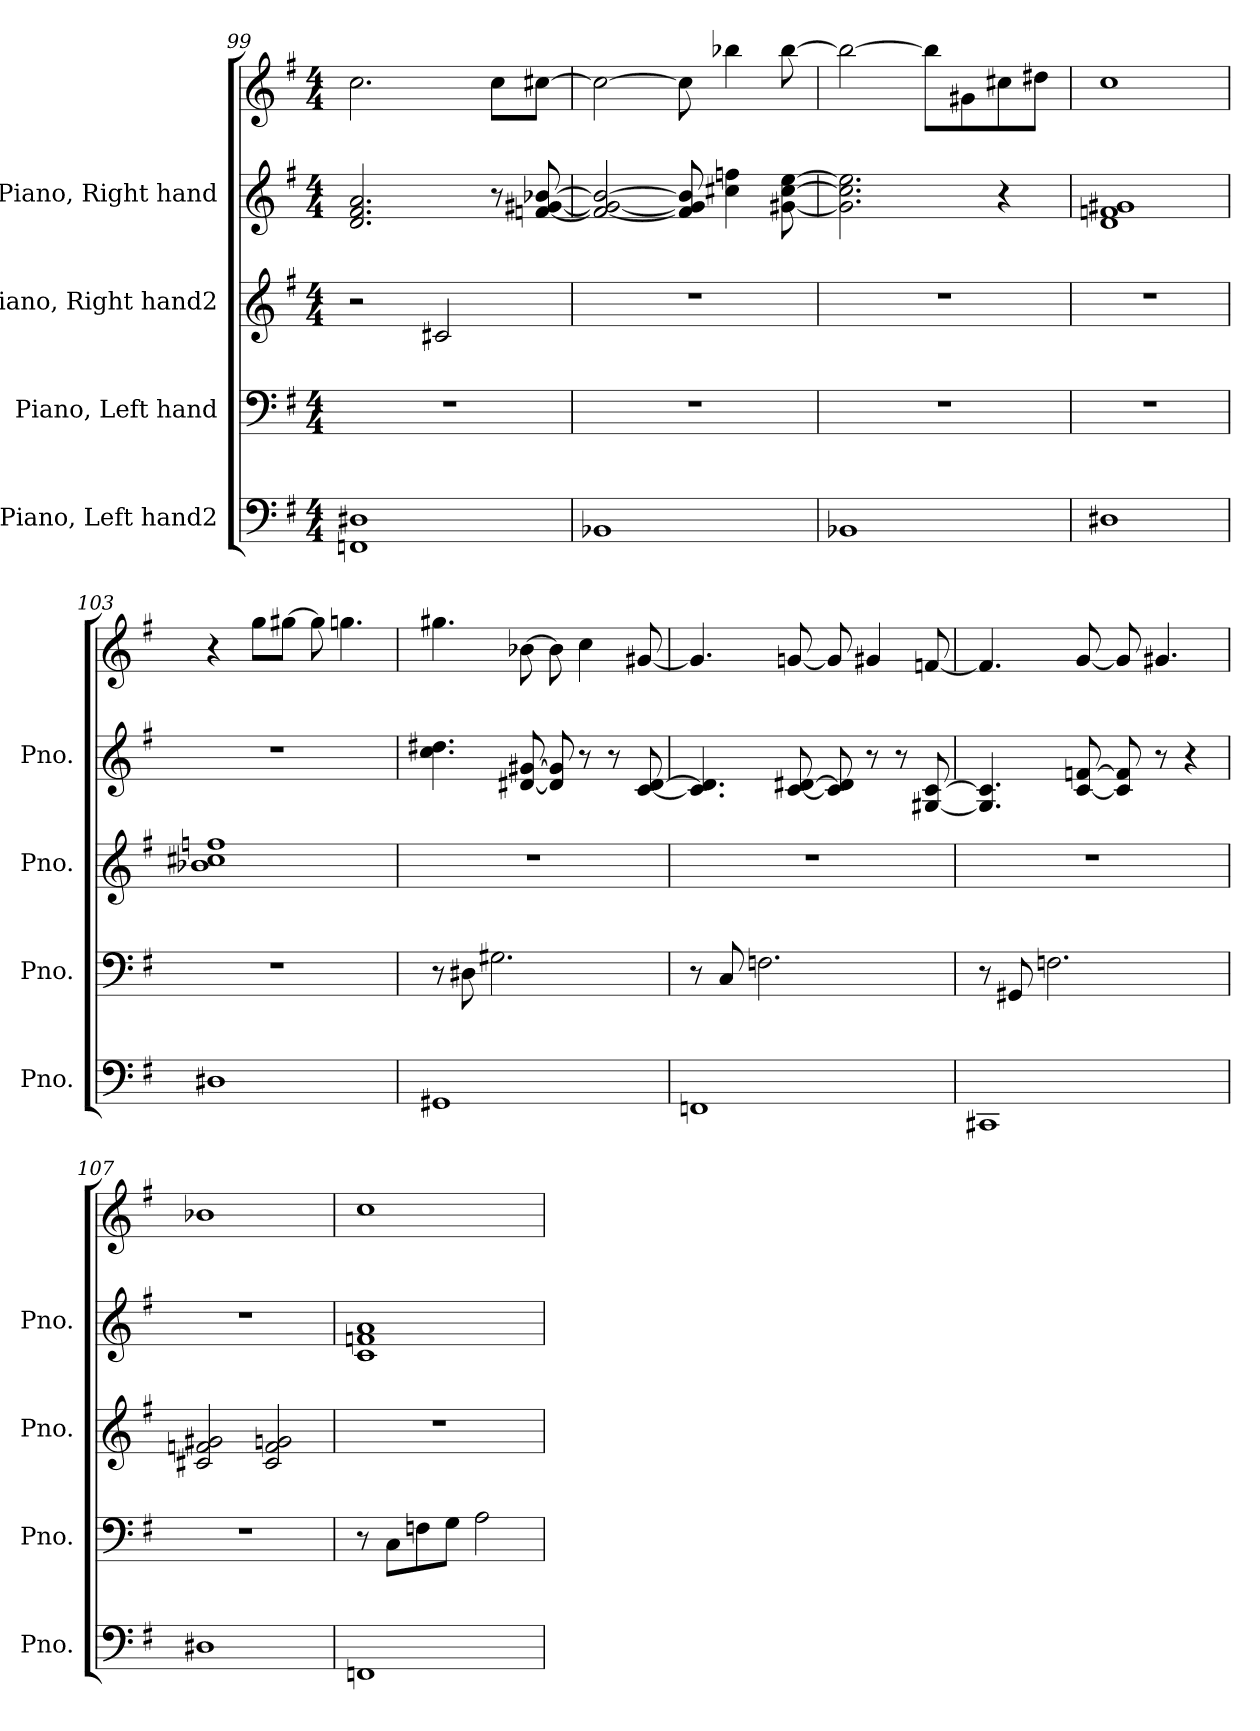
**kern	**kern	**kern	**kern	**kern
*part4	*part3	*part2	*part1	*part1
*staff5	*staff4	*staff3	*staff2	*staff1
*I"Piano, Left hand2	*I"Piano, Left hand	*I"Piano, Right hand2	*I"Piano, Right hand	*
*I'Pno.	*I'Pno.	*I'Pno.	*I'Pno.	*
*clefF4	*clefF4	*clefG2	*clefG2	*clefG2
*k[f#]	*k[f#]	*k[f#]	*k[f#]	*k[f#]
*M4/4	*M4/4	*M4/4	*M4/4	*M4/4
=99	=99	=99	=99	=99
1FFn 1D#X	1r	2r	2.d/ 2.f#/ 2.a/	2.cc\
.	.	2c#X/	.	.
.	.	.	8r	8cc\L
.	.	.	[8fn/ [8g#X/ [8b-X/	[8cc#X\J
=100	=100	=100	=100	=100
1BB-X	1r	1r	2f/_ 2g#/_ 2b-/_	2cc#\_
.	.	.	8f/] 8g#/] 8b-/]	8cc#\]
.	.	.	4cc#X\ 4ffn\	4bb-X\
.	.	.	[8g#X\ [8cc#\ [8ee\	[8bb-\
=101	=101	=101	=101	=101
1BB-X	1r	1r	2.g#\] 2.cc#\] 2.ee\]	2bb-\_
.	.	.	.	8bb-\L]
.	.	.	.	8g#X\
.	.	.	4r	8cc#X\
.	.	.	.	8dd#X\J
!!LO:LB:g=z
=102	=102	=102	=102	=102
1D#X	1r	1r	1d 1fn 1g#X	1cc
=103	=103	=103	=103	=103
1D#X	1r	1b-X 1cc#X 1ffn	1r	4r
.	.	.	.	8gg\L
.	.	.	.	[8gg#X\J
.	.	.	.	8gg#\]
.	.	.	.	4.ggn\
=104	=104	=104	=104	=104
1GG#X	8r	1r	4.cc\ 4.dd#X\	4.gg#X\
.	8D#X\	.	.	.
.	2.G#X\	.	.	.
.	.	.	[8d#X/ [8g#X/	[8b-X\
.	.	.	8d#/] 8g#/]	8b-\]
.	.	.	8r	4cc\
.	.	.	8r	.
.	.	.	[8c/ [8d#/	[8g#X/
=105	=105	=105	=105	=105
1FFn	8r	1r	4.c/] 4.d#/]	4.g#/]
.	8C/	.	.	.
.	2.Fn\	.	.	.
.	.	.	[8c/ [8d#X/	[8gn/
.	.	.	8c/] 8d#/]	8g/]
.	.	.	8r	4g#X/
.	.	.	8r	.
.	.	.	[8G#X/ [8c/	[8fn/
!!LO:PB:g=z
=106	=106	=106	=106	=106
1CC#X	8r	1r	4.G#/] 4.c/]	4.f/]
.	8GG#X/	.	.	.
.	2.Fn\	.	.	.
.	.	.	[8c/ [8fn/	[8g/
.	.	.	8c/] 8f/]	8g/]
.	.	.	8r	4.g#X/
.	.	.	4r	.
=107	=107	=107	=107	=107
1D#X	1r	2c#X/ 2fn/ 2g#X/	1r	1b-X
.	.	2c#/ 2f/ 2gn/	.	.
=108	=108	=108	=108	=108
1FFn	8r	1r	1c 1fn 1a	1cc
.	8C\L	.	.	.
.	8Fn\	.	.	.
.	8G\J	.	.	.
.	2A\	.	.	.
=	=	=	=	=
*-	*-	*-	*-	*-
